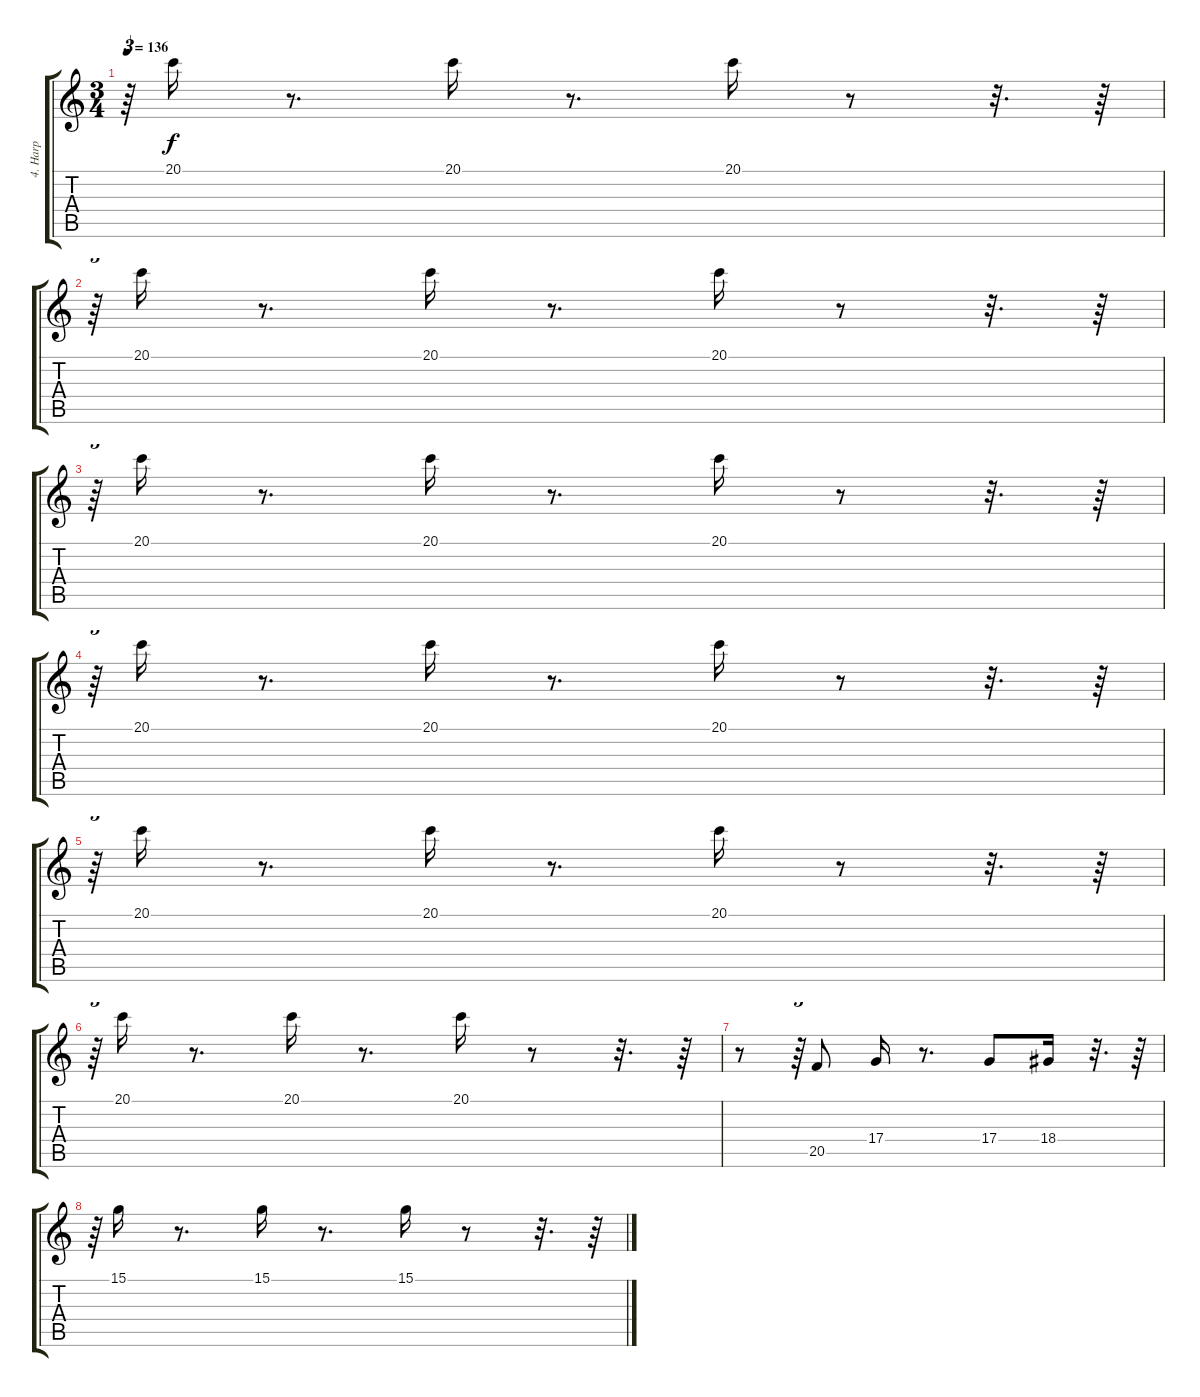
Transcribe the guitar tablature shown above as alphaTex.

\track ("4. Harp" "4. Harp") {instrument orchestralharp}
\staff {score tabs}
\tuning (E4 B3 G3 D3 A2 E2) {hide}
\ts (3 4)
\tempo 136
\clef g2
\ks c
r.64{tu (3 2) dy f} 20.1.16{instrument stringensemble1} r.8{d} 20.1.16 r.8{d} 20.1.16 r.8 r.32{d} r.64 |
r.64{tu (3 2)} 20.1.16 r.8{d} 20.1.16 r.8{d} 20.1.16 r.8 r.32{d} r.64 |
r.64{tu (3 2)} 20.1.16 r.8{d} 20.1.16 r.8{d} 20.1.16 r.8 r.32{d} r.64 |
r.64{tu (3 2)} 20.1.16 r.8{d} 20.1.16 r.8{d} 20.1.16 r.8 r.32{d} r.64 |
r.64{tu (3 2)} 20.1.16 r.8{d} 20.1.16 r.8{d} 20.1.16 r.8 r.32{d} r.64 |
r.64{tu (3 2)} 20.1.16 r.8{d} 20.1.16 r.8{d} 20.1.16 r.8 r.32{d} r.64 |
r.8 r.64{tu (3 2)} 20.5.8 17.4.16 r.8{d} 17.4.8 18.4.16 r.32{d} r.64 |
r.64{tu (3 2)} 15.1.16 r.8{d} 15.1.16 r.8{d} 15.1.16 r.8 r.32{d} r.64
